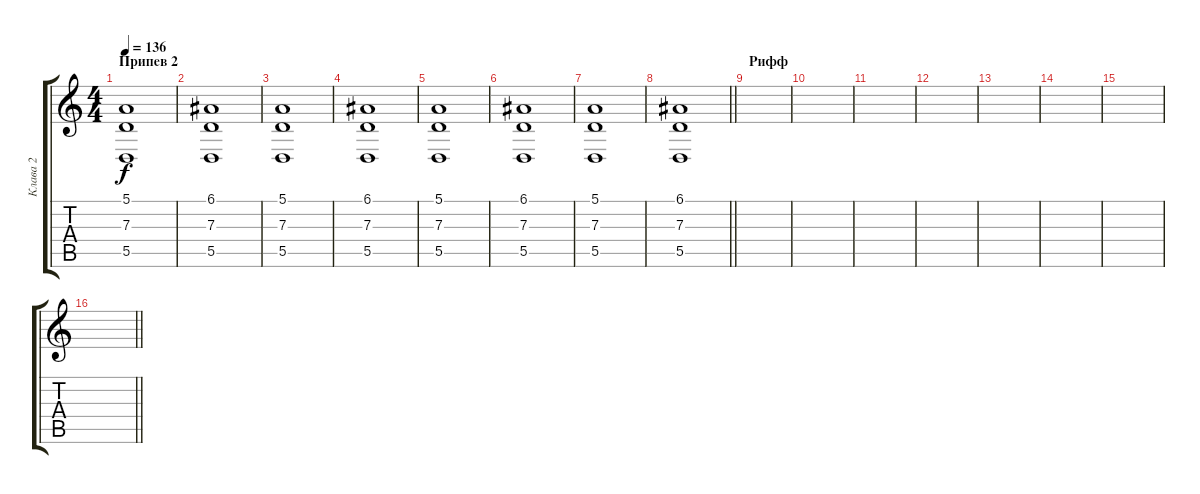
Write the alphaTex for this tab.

\track ("Клава 2" "Клава 2") {instrument stringensemble1}
\staff {score tabs}
\tuning (E4 B3 G3 D3 A2 E2) {hide}
\ts (4 4)
\section ("" "Припев 2")
\tempo 136
\clef g2
\ks c
(5.1 7.3 5.5).1{dy f} |
(6.1 7.3 5.5).1 |
(5.1 7.3 5.5).1 |
(6.1 7.3 5.5).1 |
(5.1 7.3 5.5).1 |
(6.1 7.3 5.5).1 |
(5.1 7.3 5.5).1 |
\barLineRight lightlight
(6.1 7.3 5.5).1 |
\section ("" "Рифф")
|
|
|
|
|
|
|
\barLineRight lightlight
